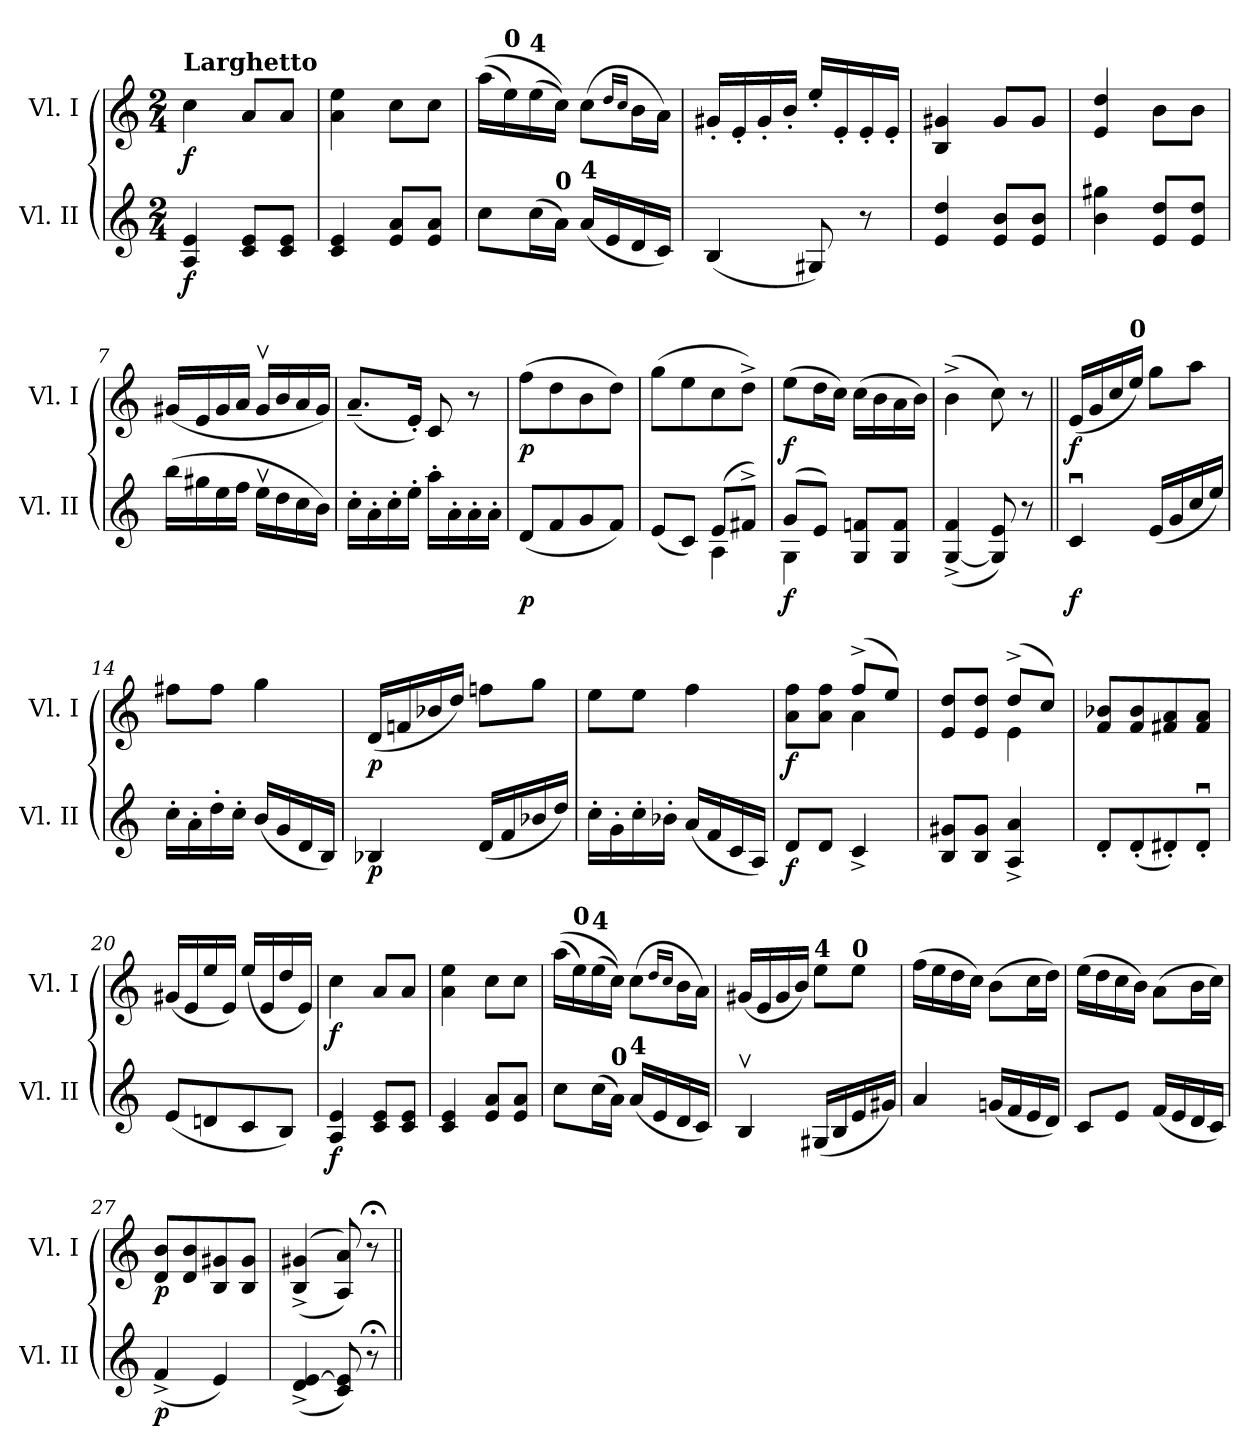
**kern	**dynam	**kern	**dynam
*part2	*part2	*part1	*part1
*staff2	*staff2	*staff1	*staff1
*I"Vl. II	*	*I"Vl. I	*
*I'Vl. II	*	*I'Vl. I	*
*clefG2	*	*clefG2	*
*k[]	*	*k[]	*
*M2/4	*	*M2/4	*
=1	=1	=1	=1
!	!	!LO:TX:a:B:t=Larghetto	!
!	!LO:DY:b	!	!LO:DY:b
4A/ 4e/	f	4cc\	f
8c/ 8e/L	.	8a/L	.
8c/ 8e/J	.	8a/J	.
=2	=2	=2	=2
4c/ 4e/	.	4a\ 4ee\	.
8e/ 8a/L	.	8cc\L	.
8e/ 8a/J	.	8cc\J	.
=3	=3	=3	=3
8cc\L	.	(>(>16aa\LL	.
!	!	!LO:TX:a:B:t=0	!
.	.	16ee\)	.
!	!	!LO:TX:a:B:t=4	!
(>16cc\L	.	(>16ee\	.
!LO:TX:a:B:t=0	!	!	!
16a\JJ)	.	16cc\JJ))	.
!LO:TX:a:B:t=4	!	!	!
(<16a/LL	.	(>8cc\L	.
16e/	.	.	.
.	.	16qqdd/LL	.
.	.	16qqcc/JJ	.
16d/	.	16b\L	.
16c/JJ)	.	16a\JJ)	.
=4	=4	=4	=4
(<4B/	.	16g#X'/LL	.
.	.	16e'/	.
.	.	16g#'/	.
.	.	16b'/JJ	.
8G#X/)	.	16ee'/LL	.
.	.	16e'/	.
8r	.	16e'/	.
.	.	16e'/JJ	.
=5	=5	=5	=5
4e/ 4dd/	.	4B/ 4g#X/	.
8e/ 8b/L	.	8g#/L	.
8e/ 8b/J	.	8g#/J	.
=6	=6	=6	=6
4b\ 4gg#X\	.	4e/ 4dd/	.
8e/ 8dd/L	.	8b\L	.
8e/ 8dd/J	.	8b\J	.
=7	=7	=7	=7
(>16bb\LL	.	(<16g#X/LL	.
16gg#X\	.	16e/	.
16ee\	.	16g#/	.
16ff\JJ	.	16a/JJ	.
16eev\LL	.	16g#v/LL	.
16dd\	.	16b/	.
16cc\	.	16a/	.
16b\JJ)	.	16g#/JJ)	.
=8	=8	=8	=8
16cc'\LL	.	(<8.a~/L	.
16a'\	.	.	.
16cc'\	.	.	.
16ee'\JJ	.	16e'/Jk)	.
16aa'\LL	.	8c/	.
16a'\	.	.	.
16a'\	.	8r	.
16a'\JJ	.	.	.
=9	=9	=9	=9
!	!LO:DY:b	!	!LO:DY:b
(<8d/L	p	(>8ff\L	p
8f/	.	8dd\	.
8g/	.	8b\	.
8f/J)	.	8dd\J)	.
=10	=10	=10	=10
*^	*	*	*
(<8e/L	4ryy	.	(>8gg\L	.
8c/J)	.	.	8ee\	.
(>8e/L	4A\	.	8cc\	.
8f#X^/J)	.	.	8dd^\J)	.
=11	=11	=11	=11	=11
!	!	!LO:DY:b	!	!LO:DY:b
(>8g/L	4G\	f	(>8ee\L	f
8e/J)	.	.	16dd\L	.
.	.	.	16cc\JJ)	.
8G/ 8fn/L	4ryy	.	(>16cc\LL	.
.	.	.	16b\	.
8G/ 8f/J	.	.	16a\	.
.	.	.	16b\JJ)	.
*v	*v	*	*	*
=12	=12	=12	=12
(>[4G^/ 4f^/	.	(>4b^\	.
8G]/ 8e/)	.	8cc\)	.
8r	.	8r	.
!!LO:LB:g=z
=13||	=13||	=13||	=13||
!	!LO:DY:b	!	!LO:DY:b
4cu/	f	(<16e/LL	f
.	.	16g/	.
.	.	16cc/	.
!	!	!LO:TX:a:B:t=0	!
.	.	16ee/JJ)	.
(<16e/LL	.	8gg\L	.
16g/	.	.	.
16cc/	.	8aa\J	.
16ee/JJ)	.	.	.
=14	=14	=14	=14
16cc'\LL	.	8ff#X\L	.
16a'\	.	.	.
16dd'\	.	8ff#\J	.
16cc'\JJ	.	.	.
(<16b/LL	.	4gg\	.
16g/	.	.	.
16d/	.	.	.
16B/JJ)	.	.	.
=15	=15	=15	=15
!	!LO:DY:b	!	!LO:DY:b
4B-X/	p	(<16d/LL	p
.	.	16fn/	.
.	.	16b-X/	.
.	.	16dd/JJ)	.
(<16d/LL	.	8ffn\L	.
16f/	.	.	.
16b-X/	.	8gg\J	.
16dd/JJ)	.	.	.
=16	=16	=16	=16
16cc'\LL	.	8ee\L	.
16g'\	.	.	.
16cc'\	.	8ee\J	.
16b-X'\JJ	.	.	.
(<16a/LL	.	4ff\	.
16f/	.	.	.
16c/	.	.	.
16A/JJ)	.	.	.
=17	=17	=17	=17
*	*	*^	*
!	!LO:DY:b	!	!	!LO:DY:b
8d/L	f	8a\ 8ff\L	4ryy	f
8d/J	.	8a\ 8ff\J	.	.
4c^/	.	(>8ff^/L	4a\	.
.	.	8ee/J)	.	.
=18	=18	=18	=18	=18
8B/ 8g#X/L	.	8e/ 8dd/L	4ryy	.
8B/ 8g#/J	.	8e/ 8dd/J	.	.
4A^/ 4a^/	.	(>8dd^/L	4e\	.
.	.	8cc/J)	.	.
*	*	*v	*v	*
=19	=19	=19	=19
8d'/L	.	8f/ 8b-X/L	.
(<8d'/	.	8f/ 8b-/	.
8d#X'/)	.	8f#X/ 8a/	.
8d#'u/J	.	8f#/ 8a/J	.
=20	=20	=20	=20
(<8e/L	.	(<16g#X/LL	.
.	.	16e/	.
8dn/	.	16ee/	.
.	.	16e/JJ)	.
8c/	.	(<16ee/LL	.
.	.	16e/	.
8B/J)	.	16dd/	.
.	.	16e/JJ)	.
!!LO:LB:g=z
=21	=21	=21	=21
!	!LO:DY:b	!	!LO:DY:b
4A/ 4e/	f	4cc\	f
8c/ 8e/L	.	8a/L	.
8c/ 8e/J	.	8a/J	.
=22	=22	=22	=22
4c/ 4e/	.	4a\ 4ee\	.
8e/ 8a/L	.	8cc\L	.
8e/ 8a/J	.	8cc\J	.
=23	=23	=23	=23
8cc\L	.	(>(>16aa\LL	.
!	!	!LO:TX:a:B:t=0	!
.	.	16ee\)	.
!	!	!LO:TX:a:B:t=4	!
(>16cc\L	.	(>16ee\	.
!LO:TX:a:B:t=0	!	!	!
16a\JJ)	.	16cc\JJ))	.
!LO:TX:a:B:t=4	!	!	!
(<16a/LL	.	(>8cc\L	.
16e/	.	.	.
.	.	16qqdd/LL	.
.	.	16qqcc/JJ	.
16d/	.	16b\L	.
16c/JJ)	.	16a\JJ)	.
=24	=24	=24	=24
4Bv/	.	(<16g#X/LL	.
.	.	16e/	.
.	.	16g#/	.
.	.	16b/JJ)	.
!	!	!LO:TX:a:B:t=4	!
(<16G#X/LL	.	8ee\L	.
16B/	.	.	.
!	!	!LO:TX:a:B:t=0	!
16e/	.	8ee\J	.
16g#X/JJ)	.	.	.
=25	=25	=25	=25
4a/	.	(>16ff\LL	.
.	.	16ee\	.
.	.	16dd\	.
.	.	16cc\JJ)	.
(<16gn/LL	.	(>8b\L	.
16f/	.	.	.
16e/	.	16cc\L	.
16d/JJ)	.	16dd\JJ)	.
=26	=26	=26	=26
8c/L	.	(>16ee\LL	.
.	.	16dd\	.
8e/J	.	16cc\	.
.	.	16b\JJ)	.
(<16f/LL	.	(>8a\L	.
16e/	.	.	.
16d/	.	16b\L	.
16c/JJ)	.	16cc\JJ)	.
=27	=27	=27	=27
!	!LO:DY:b	!	!LO:DY:b
(<4f^/	p	8d/ 8b/L	p
.	.	8d/ 8b/	.
4e/)	.	8B/ 8g#X/	.
.	.	8B/ 8g#/J	.
=28	=28	=28	=28
(>4d^/ [4e^/	.	(<(<4B^/ 4g#X^/	.
8c/ 8e]/)	.	8A/ 8a/))	.
8r;<	.	8r;<	.
=||	=||	=||	=||
*-	*-	*-	*-
